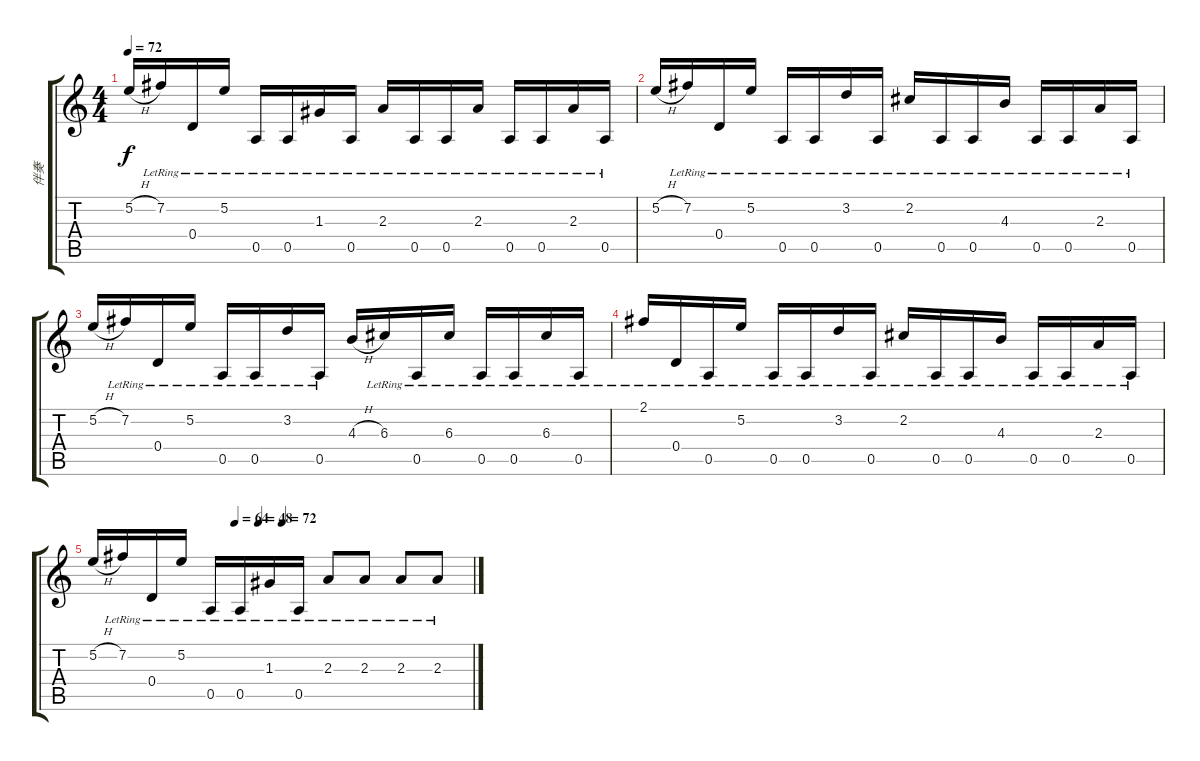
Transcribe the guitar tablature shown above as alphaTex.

\track ("伴奏" "伴奏") {instrument acousticguitarnylon}
\staff {score tabs}
\tuning (E4 B3 G3 D3 A2 E2) {hide}
\ts (4 4)
\tempo 72
\clef g2
\ks c
5.2{h}.16{dy f} 7.2{lr}.16 0.4{lr}.16 5.2{lr}.16 0.5{lr}.16 0.5{lr}.16 1.3{lr}.16 0.5{lr}.16 2.3{lr}.16 0.5{lr}.16 0.5{lr}.16 2.3{lr}.16 0.5{lr}.16 0.5{lr}.16 2.3{lr}.16 0.5{lr}.16 |
5.2{h}.16 7.2{lr}.16 0.4{lr}.16 5.2{lr}.16 0.5{lr}.16 0.5{lr}.16 3.2{lr}.16 0.5{lr}.16 2.2{lr}.16 0.5{lr}.16 0.5{lr}.16 4.3{lr}.16 0.5{lr}.16 0.5{lr}.16 2.3{lr}.16 0.5{lr}.16 |
5.2{h}.16 7.2{lr}.16 0.4{lr}.16 5.2{lr}.16 0.5{lr}.16 0.5{lr}.16 3.2{lr}.16 0.5{lr}.16 4.3{h}.16 6.3{lr}.16 0.5{lr}.16 6.3{lr}.16 0.5{lr}.16 0.5{lr}.16 6.3{lr}.16 0.5{lr}.16 |
2.1{lr}.16 0.4{lr}.16 0.5{lr}.16 5.2{lr}.16 0.5{lr}.16 0.5{lr}.16 3.2{lr}.16 0.5{lr}.16 2.2{lr}.16 0.5{lr}.16 0.5{lr}.16 4.3{lr}.16 0.5{lr}.16 0.5{lr}.16 2.3{lr}.16 0.5{lr}.16 |
\tempo (64 0.375)
\tempo (48 0.4375)
\tempo (72 0.5)
5.2{h}.16 7.2{lr}.16 0.4{lr}.16 5.2{lr}.16 0.5{lr}.16 0.5{lr}.16 1.3{lr}.16 0.5{lr}.16 2.3{lr}.8 2.3{lr}.8{volume 9} 2.3{lr}.8{volume 7} 2.3{lr}.8{volume 5}
